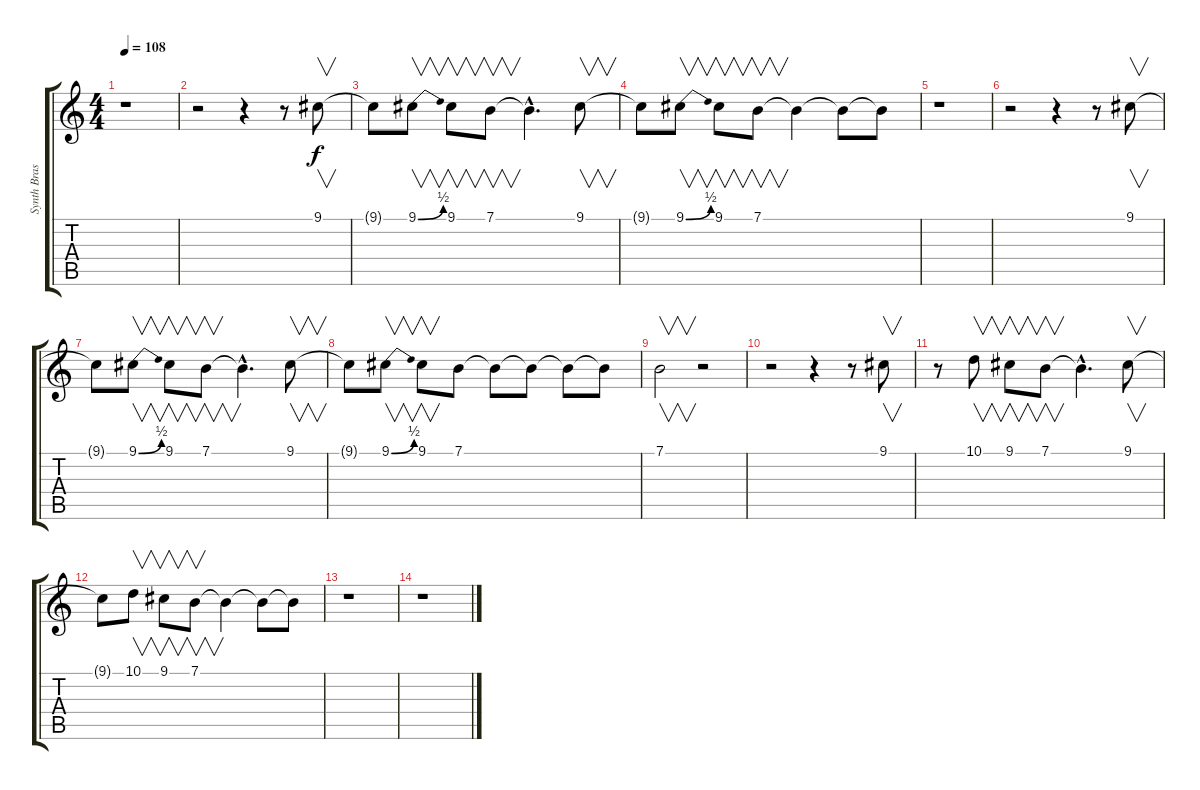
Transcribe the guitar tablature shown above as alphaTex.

\track ("Synth Brass Section?" "Synth Bras") {instrument synthbrass2}
\staff {score tabs}
\tuning (E4 B3 G3 D3 A2 E2) {hide}
\ts (4 4)
\tempo 108
\clef g2
\ks c
r.1{dy f} |
r.2 r.4 r.8 9.1.8{v} |
9.1{t}.8 9.1{be (bend 0 0 60 2)}.8{v} 9.1.8{v} 7.1.8{v} 7.1{hac t}.4{d} 9.1.8{v} |
9.1{t}.8 9.1{be (bend 0 0 60 2)}.8{v} 9.1.8{v} 7.1.8{v} 7.1{t}.4 7.1{t}.8 7.1{t}.8 |
r.1 |
r.2 r.4 r.8 9.1.8{v} |
9.1{t}.8 9.1{be (bend 0 0 60 2)}.8{v} 9.1.8{v} 7.1.8{v} 7.1{hac t}.4{d} 9.1.8{v} |
9.1{t}.8 9.1{be (bend 0 0 60 2)}.8{v} 9.1.8{v} 7.1.8 7.1{t}.8 7.1{t}.8 7.1{t}.8 7.1{t}.8 |
7.1.2{v} r.2 |
r.2 r.4 r.8 9.1.8{v} |
r.8 10.1.8{v} 9.1.8{v} 7.1.8{v} 7.1{hac t}.4{d} 9.1.8{v} |
9.1{t}.8 10.1.8{v} 9.1.8{v} 7.1.8{v} 7.1{t}.4 7.1{t}.8 7.1{t}.8 |
r.1 |
r.1
